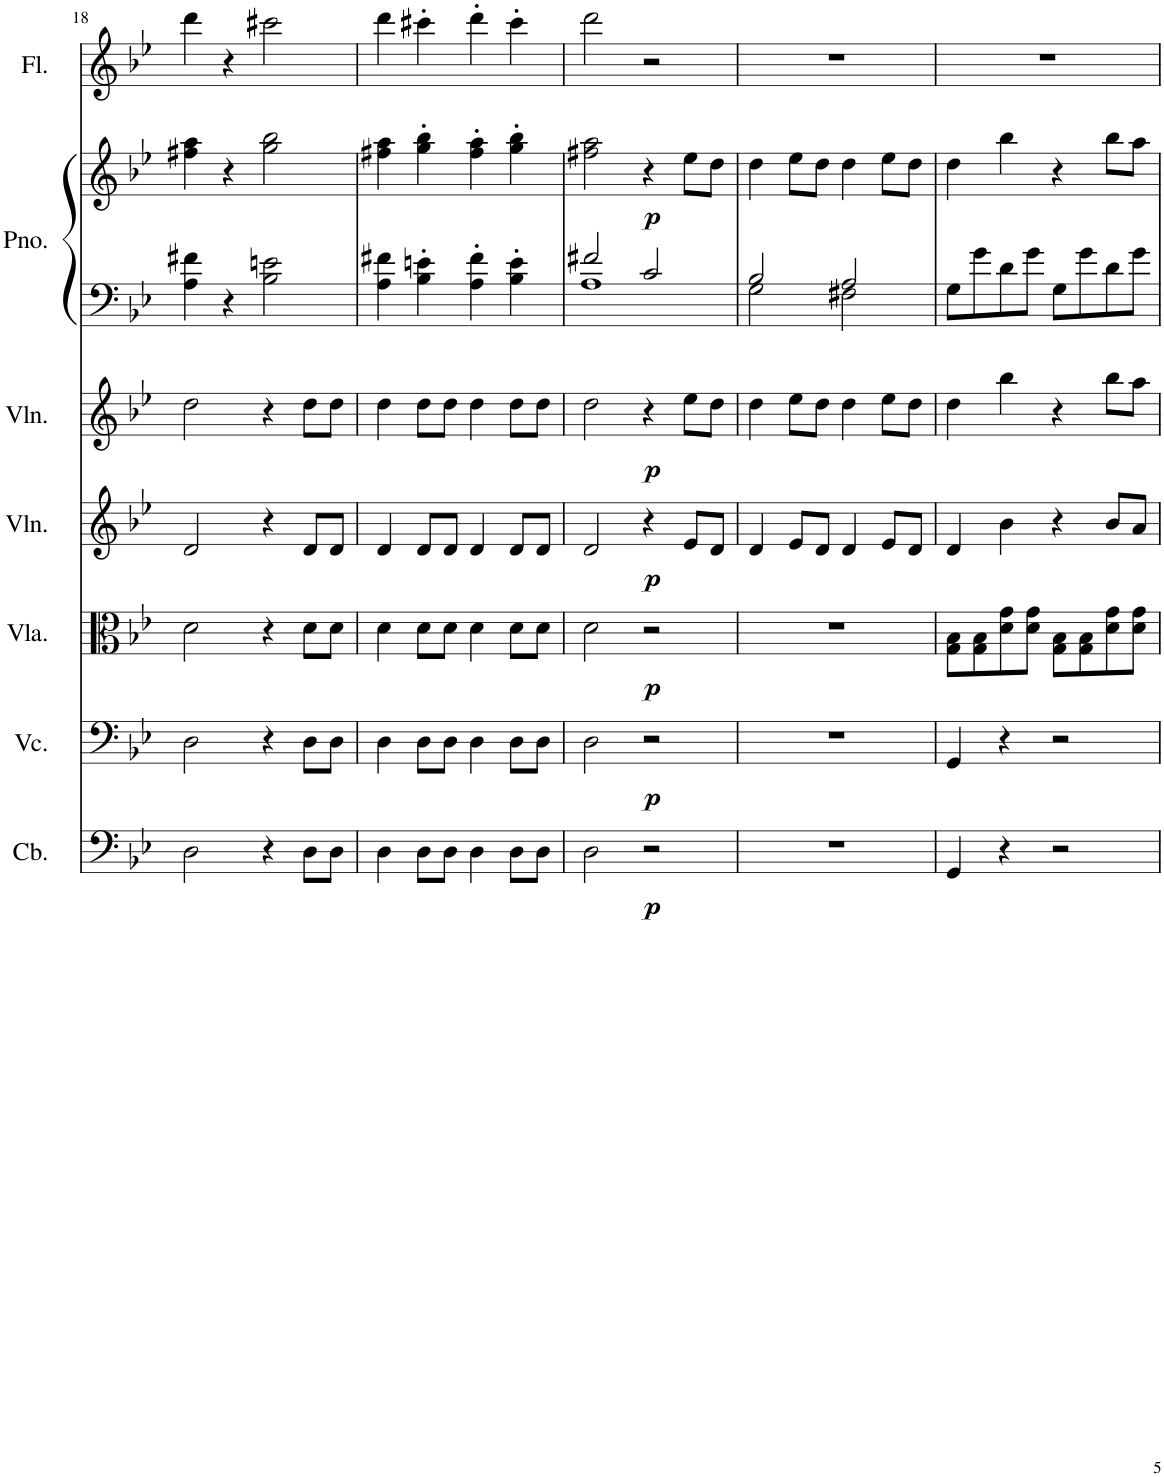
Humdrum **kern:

**kern	**dynam	**kern	**dynam	**kern	**dynam	**kern	**dynam	**kern	**dynam	**kern	**kern	**dynam	**kern
*part7	*part7	*part6	*part6	*part5	*part5	*part4	*part4	*part3	*part3	*part2	*part2	*part2	*part1
*staff8	*staff8	*staff7	*staff7	*staff6	*staff6	*staff5	*staff5	*staff4	*staff4	*staff3	*staff2	*staff2/3	*staff1
*I"Contrabass	*	*I"Violoncello	*	*I"Viola	*	*I"Violin	*	*I"Violin	*	*I"Piano	*	*	*I"Flute
*I'Cb.	*	*I'Vc.	*	*I'Vla.	*	*I'Vln.	*	*I'Vln.	*	*I'Pno.	*	*	*I'Fl.
!!LO:PB:g=z
*clefF4	*	*clefF4	*	*clefC3	*	*clefG2	*	*clefG2	*	*clefF4	*clefG2	*	*clefG2
*Trd7c12	*	*	*	*	*	*	*	*	*	*	*	*	*
*k[b-e-]	*	*k[b-e-]	*	*k[b-e-]	*	*k[b-e-]	*	*k[b-e-]	*	*k[b-e-]	*k[b-e-]	*	*k[b-e-]
*M2/2	*	*M2/2	*	*M2/2	*	*M2/2	*	*M2/2	*	*M2/2	*M2/2	*	*M2/2
*met(c|)	*	*met(c|)	*	*met(c|)	*	*met(c|)	*	*met(c|)	*	*met(c|)	*met(c|)	*	*met(c|)
=18	=18	=18	=18	=18	=18	=18	=18	=18	=18	=18	=18	=18	=18
2D\	.	2D\	.	2d\	.	2d/	.	2dd\	.	4A\ 4f#X\	4ff#X\ 4aa\	.	4ddd\
.	.	.	.	.	.	.	.	.	.	4r	4r	.	4r
4r	.	4r	.	4r	.	4r	.	4r	.	2B-\ 2en\	2gg\ 2bb-\	.	2ccc#X\
8D\L	.	8D\L	.	8d\L	.	8d/L	.	8dd\L	.	.	.	.	.
8D\J	.	8D\J	.	8d\J	.	8d/J	.	8dd\J	.	.	.	.	.
=19	=19	=19	=19	=19	=19	=19	=19	=19	=19	=19	=19	=19	=19
4D\	.	4D\	.	4d\	.	4d/	.	4dd\	.	4A\ 4f#X\	4ff#X\ 4aa\	.	4ddd\
8D\L	.	8D\L	.	8d\L	.	8d/L	.	8dd\L	.	4B-\' 4en\'	4gg\' 4bb-\'	.	4ccc#X'\
8D\J	.	8D\J	.	8d\J	.	8d/J	.	8dd\J	.	.	.	.	.
4D\	.	4D\	.	4d\	.	4d/	.	4dd\	.	4A\' 4f#\'	4ff#\' 4aa\'	.	4ddd'\
8D\L	.	8D\L	.	8d\L	.	8d/L	.	8dd\L	.	4B-\' 4e\'	4gg\' 4bb-\'	.	4ccc#'\
8D\J	.	8D\J	.	8d\J	.	8d/J	.	8dd\J	.	.	.	.	.
=20	=20	=20	=20	=20	=20	=20	=20	=20	=20	=20	=20	=20	=20
*	*	*	*	*	*	*	*	*	*	*^	*	*	*
2D\	.	2D\	.	2d\	.	2d/	.	2dd\	.	2f#X/	1A	2ff#X\ 2aa\	.	2ddd\
!	!LO:DY:b	!	!LO:DY:b	!	!LO:DY:b	!	!LO:DY:b	!	!LO:DY:b	!	!	!	!LO:DY:b	!
2r	p	2r	p	2r	p	4r	p	4r	p	2c/	.	4r	p	2r
.	.	.	.	.	.	8e-/L	.	8ee-\L	.	.	.	8ee-\L	.	.
.	.	.	.	.	.	8d/J	.	8dd\J	.	.	.	8dd\J	.	.
=21	=21	=21	=21	=21	=21	=21	=21	=21	=21	=21	=21	=21	=21	=21
1r	.	1r	.	1r	.	4d/	.	4dd\	.	2B-/	2G\	4dd\	.	1r
.	.	.	.	.	.	8e-/L	.	8ee-\L	.	.	.	8ee-\L	.	.
.	.	.	.	.	.	8d/J	.	8dd\J	.	.	.	8dd\J	.	.
.	.	.	.	.	.	4d/	.	4dd\	.	2A/	2F#X\	4dd\	.	.
.	.	.	.	.	.	8e-/L	.	8ee-\L	.	.	.	8ee-\L	.	.
.	.	.	.	.	.	8d/J	.	8dd\J	.	.	.	8dd\J	.	.
*	*	*	*	*	*	*	*	*	*	*v	*v	*	*	*
=22	=22	=22	=22	=22	=22	=22	=22	=22	=22	=22	=22	=22	=22
4GG/	.	4GG/	.	8G\ 8B-\L	.	4d/	.	4dd\	.	8G\L	4dd\	.	1r
.	.	.	.	8G\ 8B-\	.	.	.	.	.	8g\	.	.	.
4r	.	4r	.	8d\ 8g\	.	4b-\	.	4bb-\	.	8d\	4bb-\	.	.
.	.	.	.	8d\ 8g\J	.	.	.	.	.	8g\J	.	.	.
2r	.	2r	.	8G\ 8B-\L	.	4r	.	4r	.	8G\L	4r	.	.
.	.	.	.	8G\ 8B-\	.	.	.	.	.	8g\	.	.	.
.	.	.	.	8d\ 8g\	.	8b-/L	.	8bb-\L	.	8d\	8bb-\L	.	.
.	.	.	.	8d\ 8g\J	.	8a/J	.	8aa\J	.	8g\J	8aa\J	.	.
=	=	=	=	=	=	=	=	=	=	=	=	=	=
*-	*-	*-	*-	*-	*-	*-	*-	*-	*-	*-	*-	*-	*-
